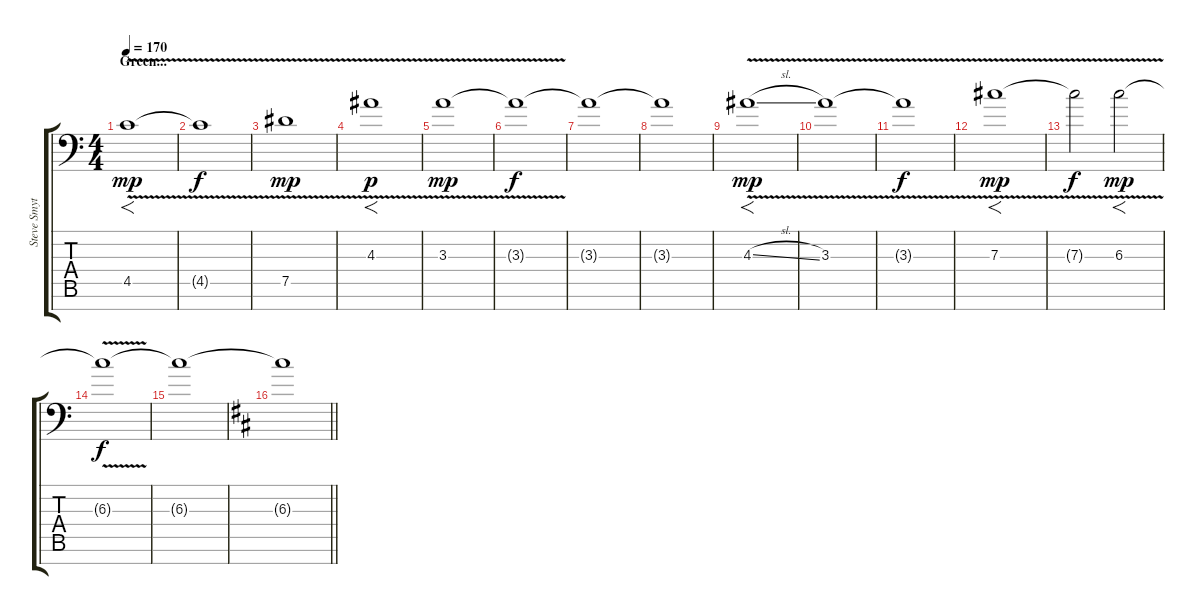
\track ("Steve Smyth Lead" "Steve Smyt") {instrument distortionguitar}
\staff {score tabs}
\tuning (Eb4 Bb3 Gb3 Db3 Ab2 Eb2 Bb1) {hide}
\ts (4 4)
\section ("" "Green...")
\tempo 170
\clef f4
\ks c
4.5{v}.1{f dy mp} |
4.5{t}.1{dy f} |
7.5{v}.1{dy mp} |
4.3{v}.1{f dy p} |
3.3{v}.1{dy mp} |
3.3{t}.1{dy f volume 5} |
3.3{t}.1 |
3.3{t}.1 |
4.3{v sl}.1{f dy mp volume 15} |
3.3{v}.1 |
3.3{t}.1{dy f volume 6} |
7.3{v}.1{f dy mp volume 15} |
7.3{t}.2{dy f volume 7} 6.3{v}.2{f dy mp volume 15} |
6.3{t}.1{dy f} |
6.3{t}.1{volume 6} |
\barLineRight lightlight
\ks d
6.3{t}.1
